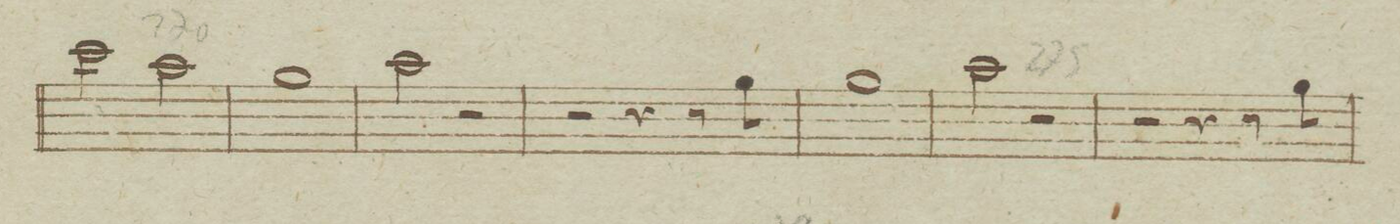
**kern	**dynam
*I"Clarinetto 1o. in B	*
*clefG2	*
*k[b-e-a-]	*
*met(c)	*
*M4/4	*
2bb-\	.
2gg\	.
=267	=267
1ff	.
=268	=268
2gg\	.
2r	.
=269	=269
2r	.
4r	.
8r	.
8ff\	.
=270	=270
1ff	.
=271	=271
2gg\	.
2r	.
=272	=272
2r	.
4r	.
8r	.
8ff\	.
=273	=273
*-	*-
